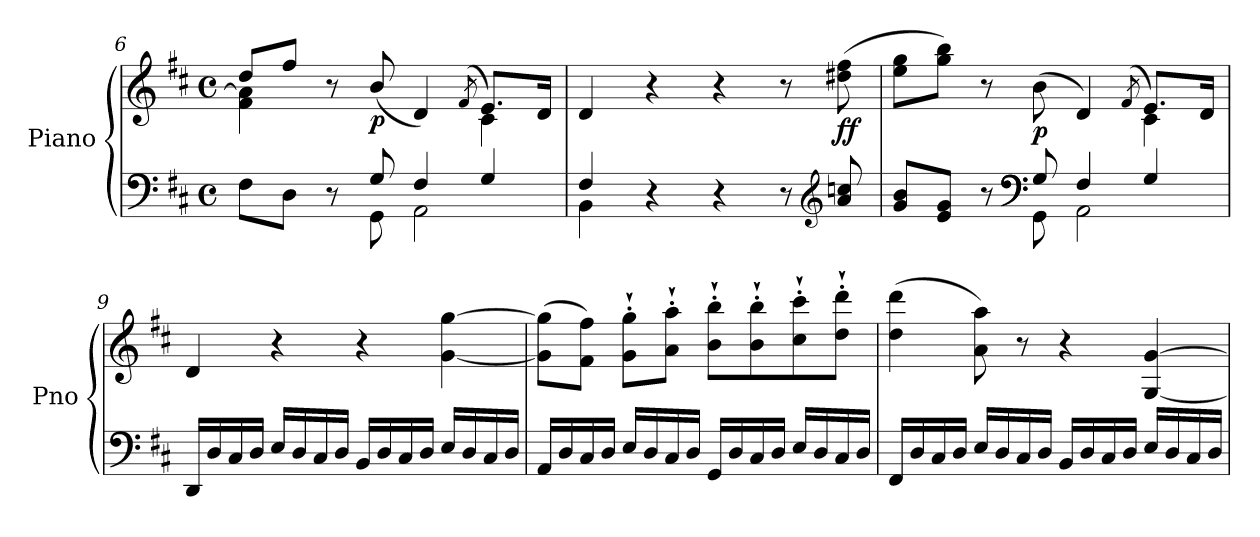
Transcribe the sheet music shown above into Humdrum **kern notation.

**kern	**kern	**dynam
*part1	*part1	*part1
*staff2	*staff1	*staff1/2
*I"Piano	*	*
*I'Pno	*	*
*clefF4	*clefG2	*
*k[f#c#]	*k[f#c#]	*
*M4/4	*M4/4	*
*met(c)	*met(c)	*
=6	=6	=6
*^	*^	*
8F#\L	4.ryy	8dd/L	4f#\ 4a\]	.
8D\J	.	8ff#/J	.	.
8r	.	8r	2ryy	.
!	!	!	!	!LO:DY:b
8G/	8GG\	(>8b/	.	p
4F#/	2AA\	4d/)	.	.
.	.	(<8qf#/	.	.
4G/	.	8.e/L)	4c#\	.
.	.	16d/Jk	.	.
*	*	*v	*v	*
=7	=7	=7	=7
4F#/	4BB\	4d/	.
4r	2.ryy	4r	.
4r	.	4r	.
8r	.	8r	.
*clefG2	*	*	*
!	!	!	!LO:DY:b
8a/ 8ccn/	.	(>8dd#X\ 8ff#\	ff
=8	=8	=8	=8
*	*	*^	*
8g/ 8b/L	4.ryy	8ee\ 8gg\L	2.ryy	.
8e/ 8g/J	.	8gg\ 8bb\J)	.	.
8r	.	8r	.	.
*clefF4	*	*	*	*
!	!	!	!	!LO:DY:b
8G/	8GG\	(>8b\	.	p
4F#/	2AA\	4d/)	.	.
.	.	(<8qf#/	.	.
4G/	.	8.e/L)	4c#\	.
.	.	16d/Jk	.	.
*v	*v	*	*	*
*	*v	*v	*
!!LO:LB:g=z
=9	=9	=9
16DD/LL	4d/	.
16D/	.	.
16C#/	.	.
16D/JJ	.	.
16E/LL	4r	.
16D/	.	.
16C#/	.	.
16D/JJ	.	.
16BB/LL	4r	.
16D/	.	.
16C#/	.	.
16D/JJ	.	.
16E/LL	[4g\ [4gg\	.
16D/	.	.
16C#/	.	.
16D/JJ	.	.
!!LO:LB:g=z
=10	=10	=10
16AA/LL	(>8g\] 8gg\]L	.
16D/	.	.
16C#/	8f#\ 8ff#\J)	.
16D/JJ	.	.
16E/LL	8g\'` 8gg\'`L	.
16D/	.	.
16C#/	8a\'` 8aa\'`J	.
16D/JJ	.	.
16GG/LL	8b\'` 8bb\'`L	.
16D/	.	.
16C#/	8b\'` 8bb\'`	.
16D/JJ	.	.
16E/LL	8cc#\'` 8ccc#\'`	.
16D/	.	.
16C#/	8dd\'` 8ddd\'`J	.
16D/JJ	.	.
=11	=11	=11
16FF#/LL	(>4dd\ 4ddd\	.
16D/	.	.
16C#/	.	.
16D/JJ	.	.
16E/LL	8a\ 8aa\)	.
16D/	.	.
16C#/	8r	.
16D/JJ	.	.
16BB/LL	4r	.
16D/	.	.
16C#/	.	.
16D/JJ	.	.
16E/LL	[4G/ [4g/	.
16D/	.	.
16C#/	.	.
16D/JJ	.	.
=	=	=
*-	*-	*-
